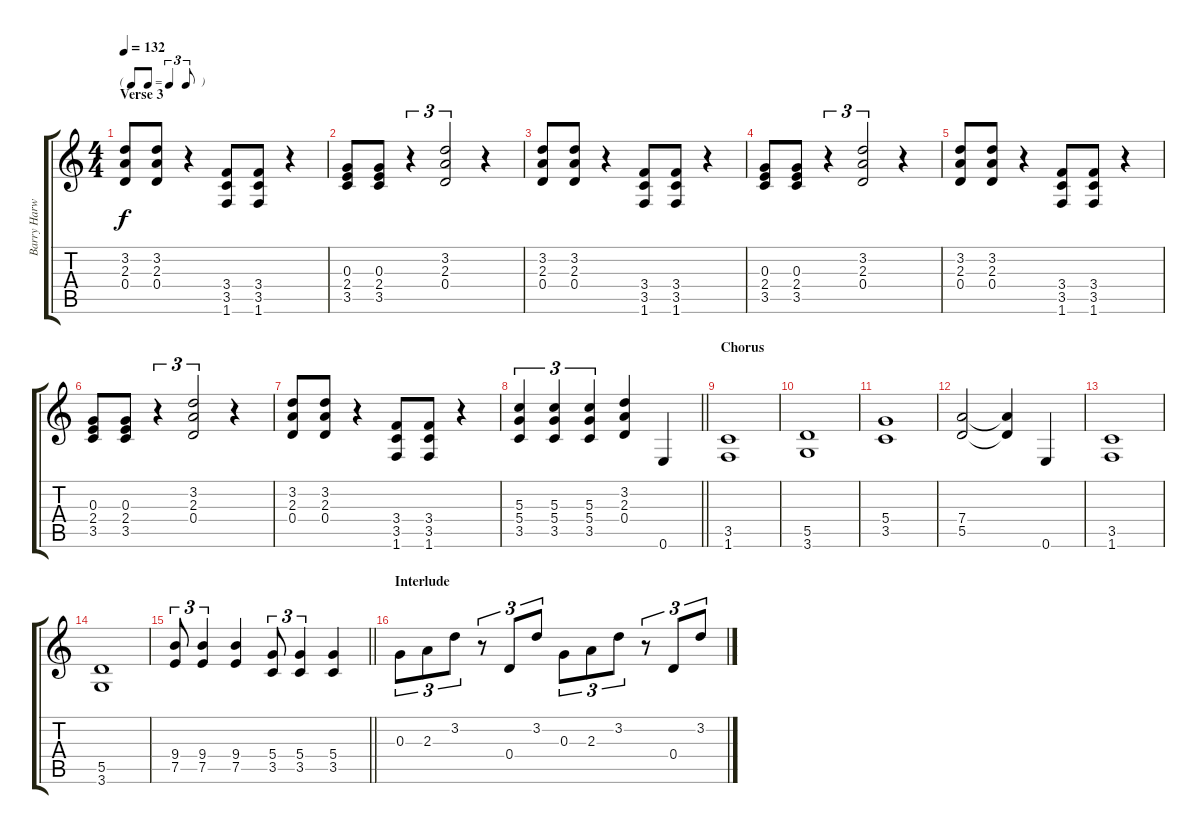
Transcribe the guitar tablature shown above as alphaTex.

\track ("Barry Harwood (Rhythm I)" "Barry Harw") {instrument overdrivenguitar}
\staff {score tabs}
\tuning (E4 B3 G3 D3 A2 E2) {hide}
\ts (4 4)
\tf triplet8th
\section ("" "Verse 3")
\tempo 132
\clef g2
\ks c
(3.2 2.3 0.4).8{dy f} (3.2 2.3 0.4).8 r.4 (3.4 3.5 1.6).8 (3.4 3.5 1.6).8 r.4 |
(0.3 2.4 3.5).8 (0.3 2.4 3.5).8 r.4{tu (3 2)} (3.2 2.3 0.4).2{tu (3 2)} r.4 |
(3.2 2.3 0.4).8 (3.2 2.3 0.4).8 r.4 (3.4 3.5 1.6).8 (3.4 3.5 1.6).8 r.4 |
(0.3 2.4 3.5).8 (0.3 2.4 3.5).8 r.4{tu (3 2)} (3.2 2.3 0.4).2{tu (3 2)} r.4 |
(3.2 2.3 0.4).8 (3.2 2.3 0.4).8 r.4 (3.4 3.5 1.6).8 (3.4 3.5 1.6).8 r.4 |
(0.3 2.4 3.5).8 (0.3 2.4 3.5).8 r.4{tu (3 2)} (3.2 2.3 0.4).2{tu (3 2)} r.4 |
(3.2 2.3 0.4).8 (3.2 2.3 0.4).8 r.4 (3.4 3.5 1.6).8 (3.4 3.5 1.6).8 r.4 |
\barLineRight lightlight
(5.3 5.4 3.5).4{tu (3 2)} (5.3 5.4 3.5).4{tu (3 2)} (5.3 5.4 3.5).4{tu (3 2)} (3.2 2.3 0.4).4 0.6.4 |
\section ("" "Chorus")
(3.5 1.6).1 |
(5.5 3.6).1 |
(5.4 3.5).1 |
(7.4 5.5).2 (7.4{t} 5.5{t}).4 0.6.4 |
(3.5 1.6).1 |
(5.5 3.6).1 |
\barLineRight lightlight
(9.4 7.5).8{tu (3 2)} (9.4 7.5).4{tu (3 2)} (9.4 7.5).4 (5.4 3.5).8{tu (3 2)} (5.4 3.5).4{tu (3 2)} (5.4 3.5).4 |
\section ("" "Interlude")
0.3.8{tu (3 2)} 2.3.8{tu (3 2)} 3.2.8{tu (3 2)} r.8{tu (3 2)} 0.4.8{tu (3 2)} 3.2.8{tu (3 2)} 0.3.8{tu (3 2)} 2.3.8{tu (3 2)} 3.2.8{tu (3 2)} r.8{tu (3 2)} 0.4.8{tu (3 2)} 3.2.8{tu (3 2)}
